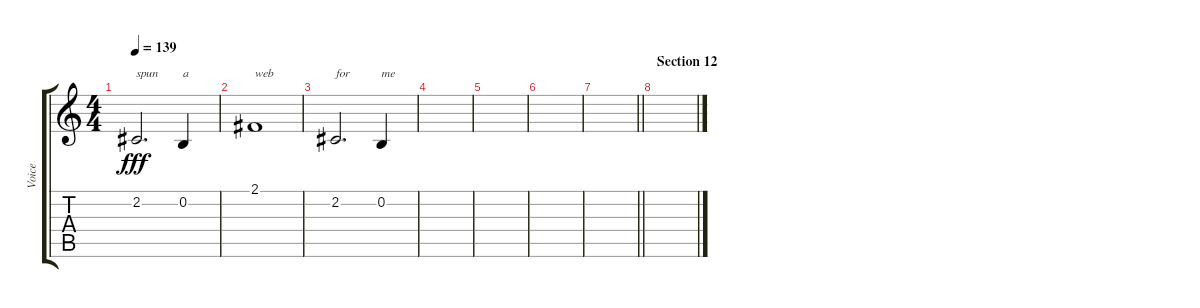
\track ("Voice" "Voice") {instrument acousticgrandpiano}
\staff {score tabs}
\tuning (E4 B3 G3 D3 A2 E2) {hide}
\ts (4 4)
\tempo 139
\clef g2
\ks c
2.2.2{d txt "spun" dy fff} 0.2.4{txt "a"} |
2.1.1{txt "web"} |
2.2.2{d txt "for"} 0.2.4{txt "me"} |
|
|
|
\barLineRight lightlight
|
\section ("" "Section 12")
